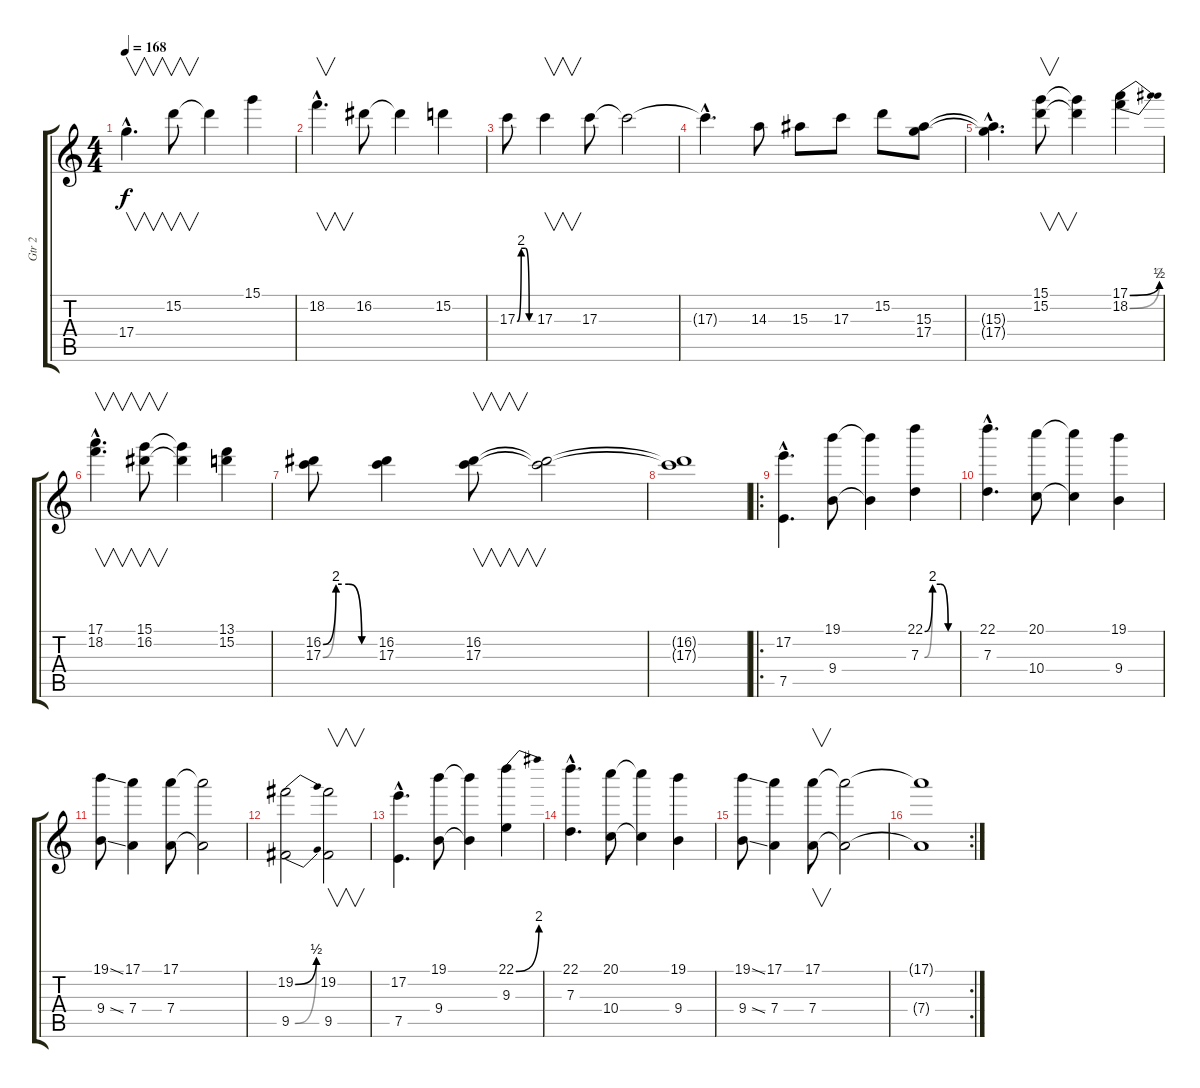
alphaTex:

\track ("Gtr 2" "Gtr 2") {instrument distortionguitar}
\staff {score tabs}
\tuning (E4 B3 G3 D3 A2 E2) {hide}
\ts (4 4)
\tempo 168
\clef g2
\ks c
17.4{hac}.4{v d dy f} 15.2.8{v} 15.2{t}.4 15.1.4 |
18.2{hac}.4{v d} 16.2.8 16.2{t}.4 15.2.4 |
17.3{be (custom 0 0 15 8 30 8 45 0 60 0)}.8 17.3.4{v} 17.3.8 17.3{t}.2 |
17.3{hac t}.4{d} 14.3.8 15.3.8 17.3.8 15.2.8 (15.3 17.4).8 |
(15.3{hac t} 17.4{hac t}).4{d} (15.1 15.2).8{v} (15.1{t} 15.2{t}).4 (17.1{be (bend 0 0 60 2)} 18.2{be (bend 0 0 60 8)}).4 |
(17.1{hac} 18.2{hac}).4{v d} (15.1 16.2).8{v} (15.1{t} 16.2{t}).4 (13.1 15.2).4 |
(16.2{be (custom 0 0 15 8 30 8 45 0 60 0)} 17.3{be (custom 0 0 15 8 30 8 45 0 60 0)}).8 (16.2 17.3).4 (16.2 17.3).8{v} (16.2{t} 17.3{t}).2 |
(16.2{t} 17.3{t}).1 |
\ro
(17.2{hac} 7.5{hac}).4{d} (19.1 9.4).8 (19.1{t} 9.4{t}).4 (22.1{be (custom 0 0 15 8 30 8 45 0 60 0)} 7.3{be (custom 0 0 15 8 30 8 45 0 60 0)}).4 |
(22.1{hac} 7.3{hac}).4{d} (20.1 10.4).8 (20.1{t} 10.4{t}).4 (19.1 9.4).4 |
(19.1{ss} 9.4{ss}).8 (17.1 7.4).4 (17.1 7.4).8 (17.1{t} 7.4{t}).2 |
(19.2{be (bend 0 0 60 2)} 9.5{be (bend 0 0 60 2)}).2 (19.2 9.5).2{v} |
(17.2{hac} 7.5{hac}).4{d} (19.1 9.4).8 (19.1{t} 9.4{t}).4 (22.1{be (bend 0 0 60 8)} 9.3).4 |
(22.1{hac} 7.3{hac}).4{d} (20.1 10.4).8 (20.1{t} 10.4{t}).4 (19.1 9.4).4 |
(19.1{ss} 9.4{ss}).8 (17.1 7.4).4 (17.1 7.4).8{v} (17.1{t} 7.4{t}).2 |
\rc 2
(17.1{t} 7.4{t}).1
